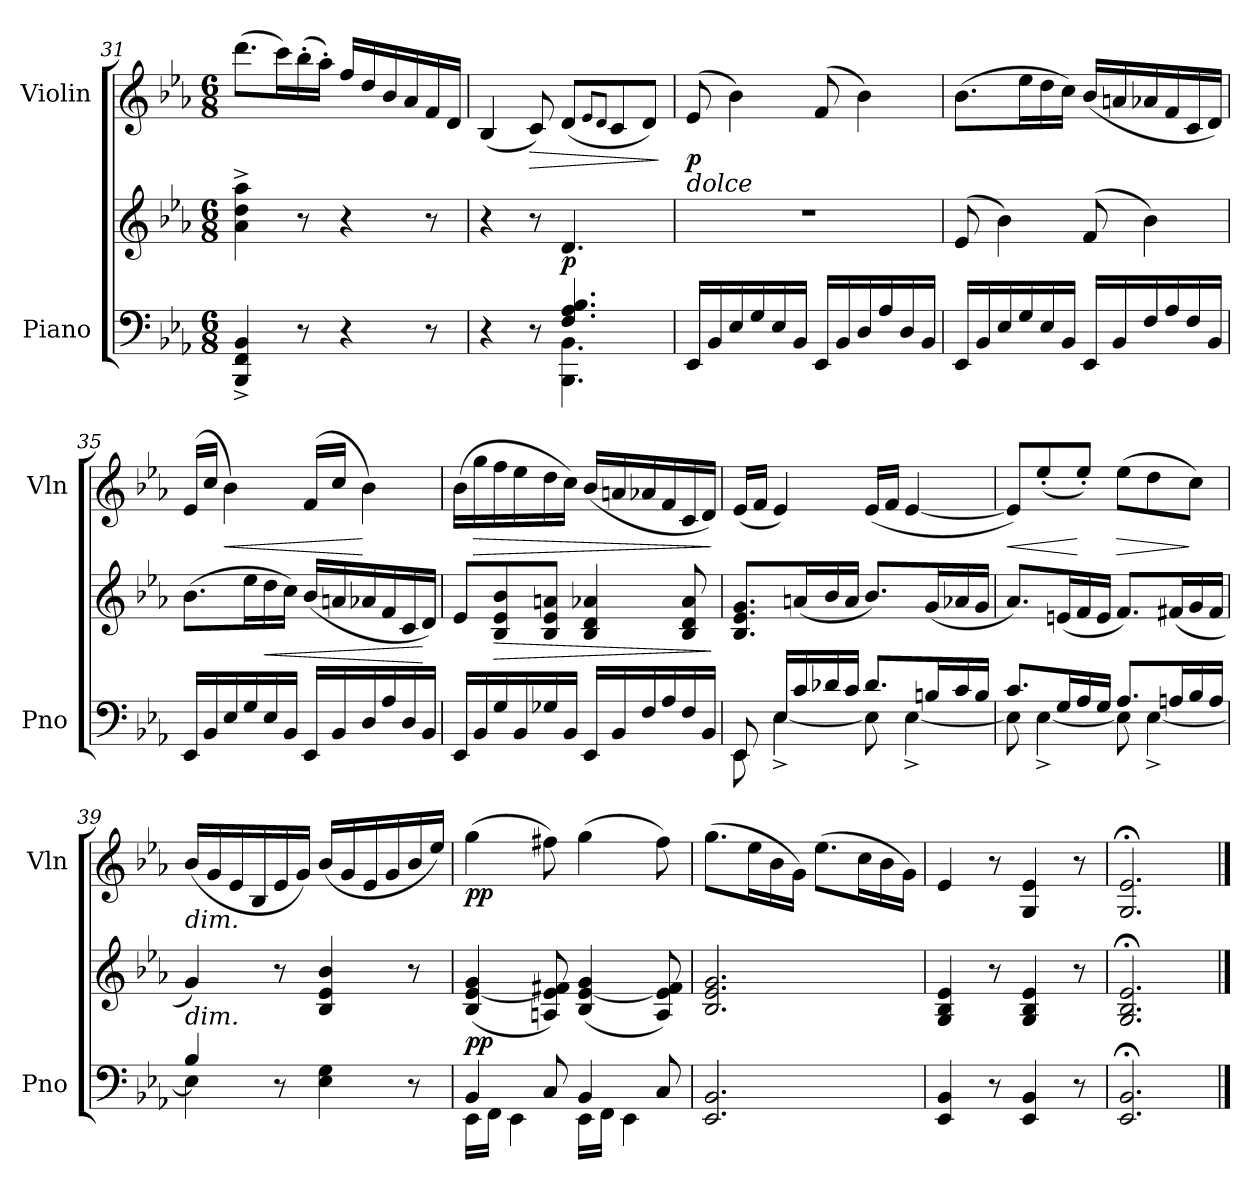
**kern	**kern	**dynam	**kern	**dynam
*part2	*part2	*part2	*part1	*part1
*staff3	*staff2	*staff2/3	*staff1	*staff1
*I"Piano	*	*	*I"Violin	*
*I'Pno	*	*	*I'Vln	*
*clefF4	*clefG2	*	*clefG2	*
*k[b-e-a-]	*k[b-e-a-]	*	*k[b-e-a-]	*
*M6/8	*M6/8	*	*M6/8	*
=31	=31	=31	=31	=31
4BBB-/^ 4FF/^ 4BB-/^	4a-\^ 4dd\^ 4aa-\^	.	(8.ddd\L	.
.	.	.	16ccc\L)	.
8r	8r	.	(16bb-'\	.
.	.	.	16aa-'\JJ)	.
4r	4r	.	16ff/LL	.
.	.	.	16dd/	.
.	.	.	16b-/	.
.	.	.	16a-/	.
8r	8r	.	16f/	.
.	.	.	16d/JJ	.
=32	=32	=32	=32	=32
*^	*	*	*	*
4r	4ryy	4r	.	(4B-/	.
!	!	!	!	!	!LO:HP:b
8r	8ryy	8r	.	8c/)	>
!	!	!	!LO:DY:b	!	!
4.F/ 4.A-/ 4.B-/	4.BBB-\ 4.BB-\	4.d/	p	(8d/L	.
.	.	.	.	8qe-/L	.
.	.	.	.	8qd/J	.
.	.	.	.	8c/	.
.	.	.	.	8d/J)	.
*v	*v	*	*	*	*
.	.	.	.	]
=33	=33	=33	=33	=33
!	!	!	!LO:TX:b:i:t=dolce	!
!	!	!	!	!LO:DY:b
16EE-/LL	2.r	.	(8e-/	p
16BB-/	.	.	.	.
16E-/	.	.	4b-\)	.
16G/	.	.	.	.
16E-/	.	.	.	.
16BB-/JJ	.	.	.	.
16EE-/LL	.	.	(8f/	.
16BB-/	.	.	.	.
16D/	.	.	4b-\)	.
16A-/	.	.	.	.
16D/	.	.	.	.
16BB-/JJ	.	.	.	.
!!LO:LB:g=z
=34	=34	=34	=34	=34
16EE-/LL	(8e-/	.	(8.b-\L	.
16BB-/	.	.	.	.
16E-/	4b-\)	.	.	.
16G/	.	.	16ee-\L	.
16E-/	.	.	16dd\	.
16BB-/JJ	.	.	16cc\JJ)	.
16EE-/LL	(8f/	.	(16b-/LL	.
16BB-/	.	.	16an/	.
16F/	4b-\)	.	16a-X/	.
16A-/	.	.	16f/	.
16F/	.	.	16c/	.
16BB-/JJ	.	.	16d/JJ)	.
=35	=35	=35	=35	=35
16EE-/LL	(8.b-\L	.	(16e-/LL	.
16BB-/	.	.	16cc/JJ	.
!	!	!	!	!LO:HP:b
16E-/	.	.	4b-\)	<
16G/	16ee-\L	.	.	.
!	!	!LO:HP:b	!	!
16E-/	16dd\	<	.	.
16BB-/JJ	16cc\JJ)	.	.	.
16EE-/LL	(16b-/LL	.	(16f/LL	.
16BB-/	16an/	.	16cc/JJ	.
16D/	16a-X/	.	4b-\)	[
16A-/	16f/	.	.	.
16D/	16c/	.	.	.
16BB-/JJ	16d/JJ)	[	.	.
=36	=36	=36	=36	=36
16EE-/LL	8e-/L	.	(16b-\LL	.
!	!	!	!	!LO:HP:b
16BB-/	.	.	16gg\	>
!	!	!LO:HP:b	!	!
16G/	8B-/ 8e-/ 8b-/	>	16ff\	.
16BB-/	.	.	16ee-\	.
16G-X/	8B-/ 8e-/ 8an/J	.	16dd\	.
16BB-/JJ	.	.	16cc\JJ)	.
16EE-/LL	4B-/ 4d/ 4a-X/	.	(16b-/LL	.
16BB-/	.	.	16an/	.
16F/	.	.	16a-X/	.
16A-/	.	.	16f/	.
16F/	8B-/ 8d/ 8a-/	.	16c/	.
16BB-/JJ	.	.	16d/JJ)	.
.	.	]	.	]
=37	=37	=37	=37	=37
*^	*	*	*	*
8EE-/	8EE-\	8.B-/ 8.e-/ 8.g/L	.	(16e-/LL	.
.	.	.	.	16f/JJ	.
16E-/LL	[4E-^\	.	.	4e-/)	.
16c/	.	(16an/L	.	.	.
16d-X/	.	16b-/	.	.	.
16c/JJ	.	16a/JJ	.	.	.
8.d-/L	8E-\]	8.b-/L)	.	(16e-/LL	.
.	.	.	.	16f/JJ	.
.	[4E-^\	.	.	[4e-/	.
16Bn/L	.	(16g/L	.	.	.
16c/	.	16a-X/	.	.	.
16B/JJ	.	16g/JJ	.	.	.
!!LO:PB:g=z
=38	=38	=38	=38	=38	=38
!	!	!	!	!	!LO:HP:b
8.c/L	8E-\]	8.a-/L)	.	8e-/L])	<
.	[4E-^\	.	.	(8ee-'/	.
16G/L	.	(16en/L	.	.	.
16A-/	.	16f/	.	8ee-'/J)	[
16G/JJ	.	16e/JJ	.	.	.
!	!	!	!	!	!LO:HP:b
8.A-/L	8E-\]	8.f/L)	.	(8ee-\L	>
.	[4E-^\	.	.	8dd\	.
16An/L	.	(16f#X/L	.	.	.
16B-/	.	16g/	.	8cc\J)	]
16A/JJ	.	16f#/JJ	.	.	.
=39	=39	=39	=39	=39	=39
!	!	!	!	!LO:TX:b:i:t=dim.	!
!	!	!LO:TX:b:i:t=dim.	!	!	!
4B-/	4E-\]	4g/)	.	(16b-/LL	.
.	.	.	.	16g/	.
.	.	.	.	16e-/	.
.	.	.	.	16B-/	.
2ryy	8r	8r	.	16e-/	.
.	.	.	.	16g/JJ)	.
.	4E-\ 4G\	4B-/ 4e-/ 4b-/	.	(16b-/LL	.
.	.	.	.	16g/	.
.	.	.	.	16e-/	.
.	.	.	.	16g/	.
.	8r	8r	.	16b-/	.
.	.	.	.	16ee-/JJ)	.
=40	=40	=40	=40	=40	=40
!	!	!	!LO:DY:b	!	!LO:DY:b
4BB-/	16EE-\LL	(<4B-/ [>4e-/ 4g/	pp	(4gg\	pp
.	16FF\JJ	.	.	.	.
.	4EE-\	.	.	.	.
8C/	.	8An/ 8e-/] 8f#X/)	.	8ff#X\)	.
4BB-/	16EE-\LL	(<4B-/ [4e-/ 4g/	.	(4gg\	.
.	16FF\JJ	.	.	.	.
.	4EE-\	.	.	.	.
8C/	.	8A/ 8e-/] 8f#/)	.	8ff#\)	.
*v	*v	*	*	*	*
=41	=41	=41	=41	=41
2.EE-/ 2.BB-/	2.B-/ 2.e-/ 2.g/	.	(8.gg\L	.
.	.	.	16ee-\L	.
.	.	.	16b-\	.
.	.	.	16g\JJ)	.
.	.	.	(8.ee-\L	.
.	.	.	16cc\L	.
.	.	.	16b-\	.
.	.	.	16g\JJ)	.
=42	=42	=42	=42	=42
4EE-/ 4BB-/	4G/ 4B-/ 4e-/	.	4e-/	.
8r	8r	.	8r	.
4EE-/ 4BB-/	4G/ 4B-/ 4e-/	.	4G/ 4e-/	.
8r	8r	.	8r	.
=43	=43	=43	=43	=43
2.EE-/;< 2.BB-/;<	2.G/;< 2.B-/;< 2.e-/;<	.	2.G/;< 2.e-/;<	.
==	==	==	==	==
*-	*-	*-	*-	*-
